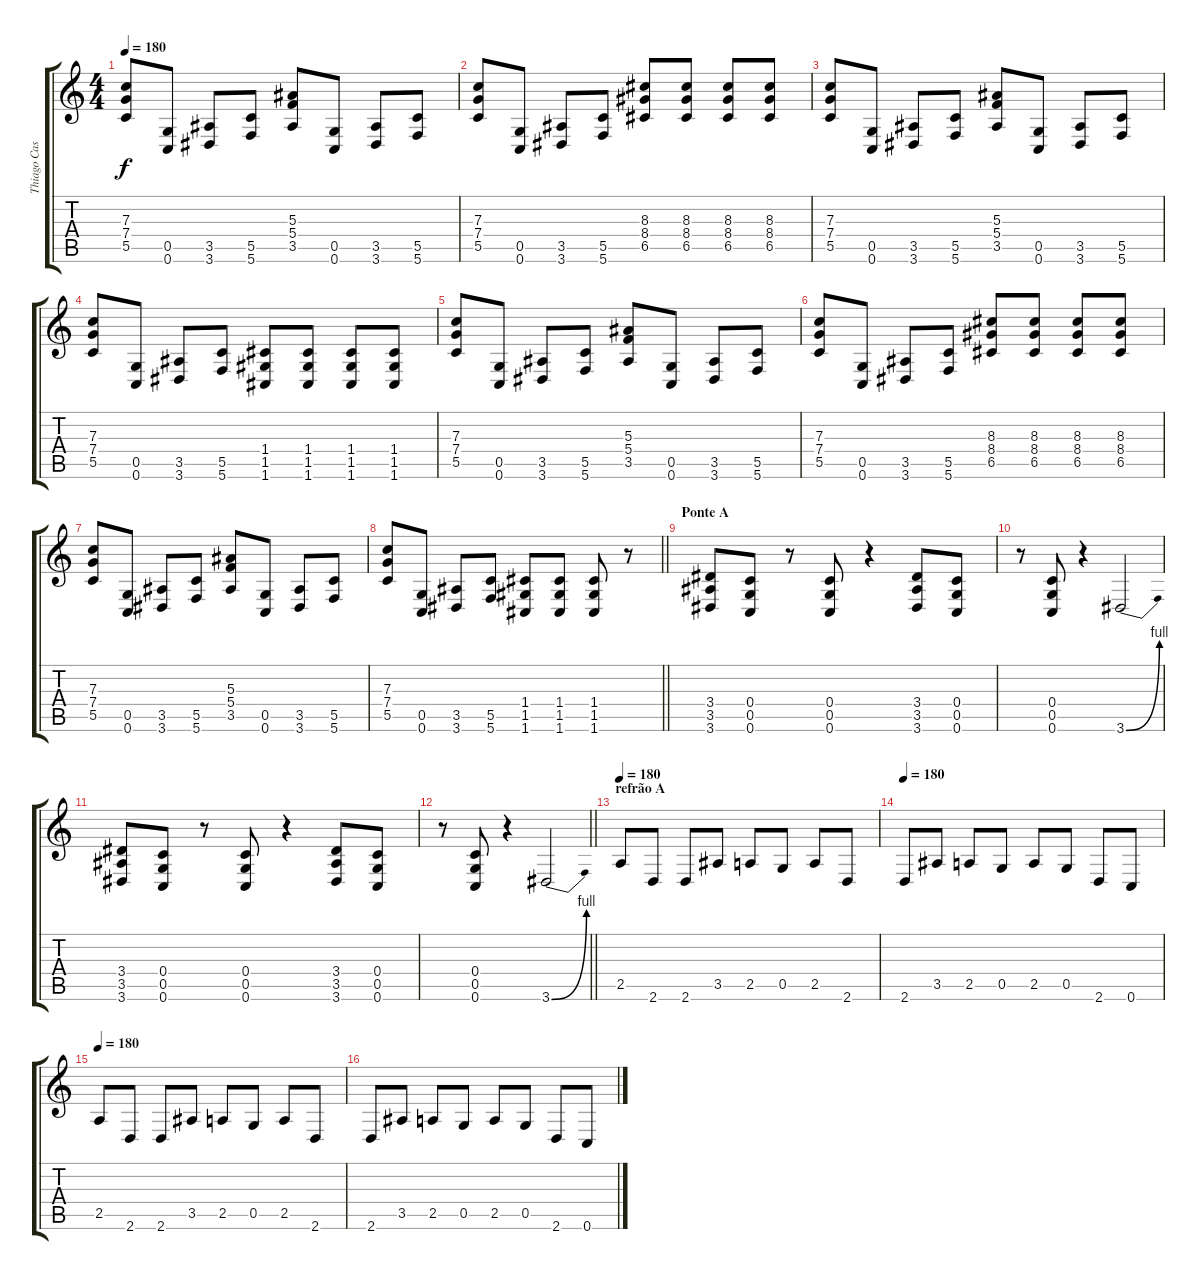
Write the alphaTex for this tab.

\track ("Thiago Castro" "Thiago Cas") {instrument distortionguitar}
\staff {score tabs}
\tuning (D4 A3 F3 C3 G2 C2) {hide}
\ts (4 4)
\tempo 180
\clef g2
\ks c
(7.3 7.4 5.5).8{dy f} (0.5 0.6).8 (3.5 3.6).8 (5.5 5.6).8 (5.3 5.4 3.5).8 (0.5 0.6).8 (3.5 3.6).8 (5.5 5.6).8 |
(7.3 7.4 5.5).8 (0.5 0.6).8 (3.5 3.6).8 (5.5 5.6).8 (8.3 8.4 6.5).8 (8.3 8.4 6.5).8 (8.3 8.4 6.5).8 (8.3 8.4 6.5).8 |
(7.3 7.4 5.5).8 (0.5 0.6).8 (3.5 3.6).8 (5.5 5.6).8 (5.3 5.4 3.5).8 (0.5 0.6).8 (3.5 3.6).8 (5.5 5.6).8 |
(7.3 7.4 5.5).8 (0.5 0.6).8 (3.5 3.6).8 (5.5 5.6).8 (1.4 1.5 1.6).8 (1.4 1.5 1.6).8 (1.4 1.5 1.6).8 (1.4 1.5 1.6).8 |
(7.3 7.4 5.5).8 (0.5 0.6).8 (3.5 3.6).8 (5.5 5.6).8 (5.3 5.4 3.5).8 (0.5 0.6).8 (3.5 3.6).8 (5.5 5.6).8 |
(7.3 7.4 5.5).8 (0.5 0.6).8 (3.5 3.6).8 (5.5 5.6).8 (8.3 8.4 6.5).8 (8.3 8.4 6.5).8 (8.3 8.4 6.5).8 (8.3 8.4 6.5).8 |
(7.3 7.4 5.5).8 (0.5 0.6).8 (3.5 3.6).8 (5.5 5.6).8 (5.3 5.4 3.5).8 (0.5 0.6).8 (3.5 3.6).8 (5.5 5.6).8 |
\barLineRight lightlight
(7.3 7.4 5.5).8 (0.5 0.6).8 (3.5 3.6).8 (5.5 5.6).8 (1.4 1.5 1.6).8 (1.4 1.5 1.6).8 (1.4 1.5 1.6).8 r.8 |
\section ("" "Ponte A")
(3.4 3.5 3.6).8 (0.4 0.5 0.6).8 r.8 (0.4 0.5 0.6).8 r.4 (3.4 3.5 3.6).8 (0.4 0.5 0.6).8 |
r.8 (0.4 0.5 0.6).8 r.4 3.6{be (bend 0 0 60 4)}.2 |
(3.4 3.5 3.6).8 (0.4 0.5 0.6).8 r.8 (0.4 0.5 0.6).8 r.4 (3.4 3.5 3.6).8 (0.4 0.5 0.6).8 |
\barLineRight lightlight
r.8 (0.4 0.5 0.6).8 r.4 3.6{be (bend 0 0 60 4)}.2 |
\section ("" "refrão A")
\tempo 180
2.5.8 2.6.8 2.6.8 3.5.8 2.5.8 0.5.8 2.5.8 2.6.8 |
\tempo 180
2.6.8 3.5.8 2.5.8 0.5.8 2.5.8 0.5.8 2.6.8 0.6.8 |
\tempo 180
2.5.8 2.6.8 2.6.8 3.5.8 2.5.8 0.5.8 2.5.8 2.6.8 |
2.6.8 3.5.8 2.5.8 0.5.8 2.5.8 0.5.8 2.6.8 0.6.8
